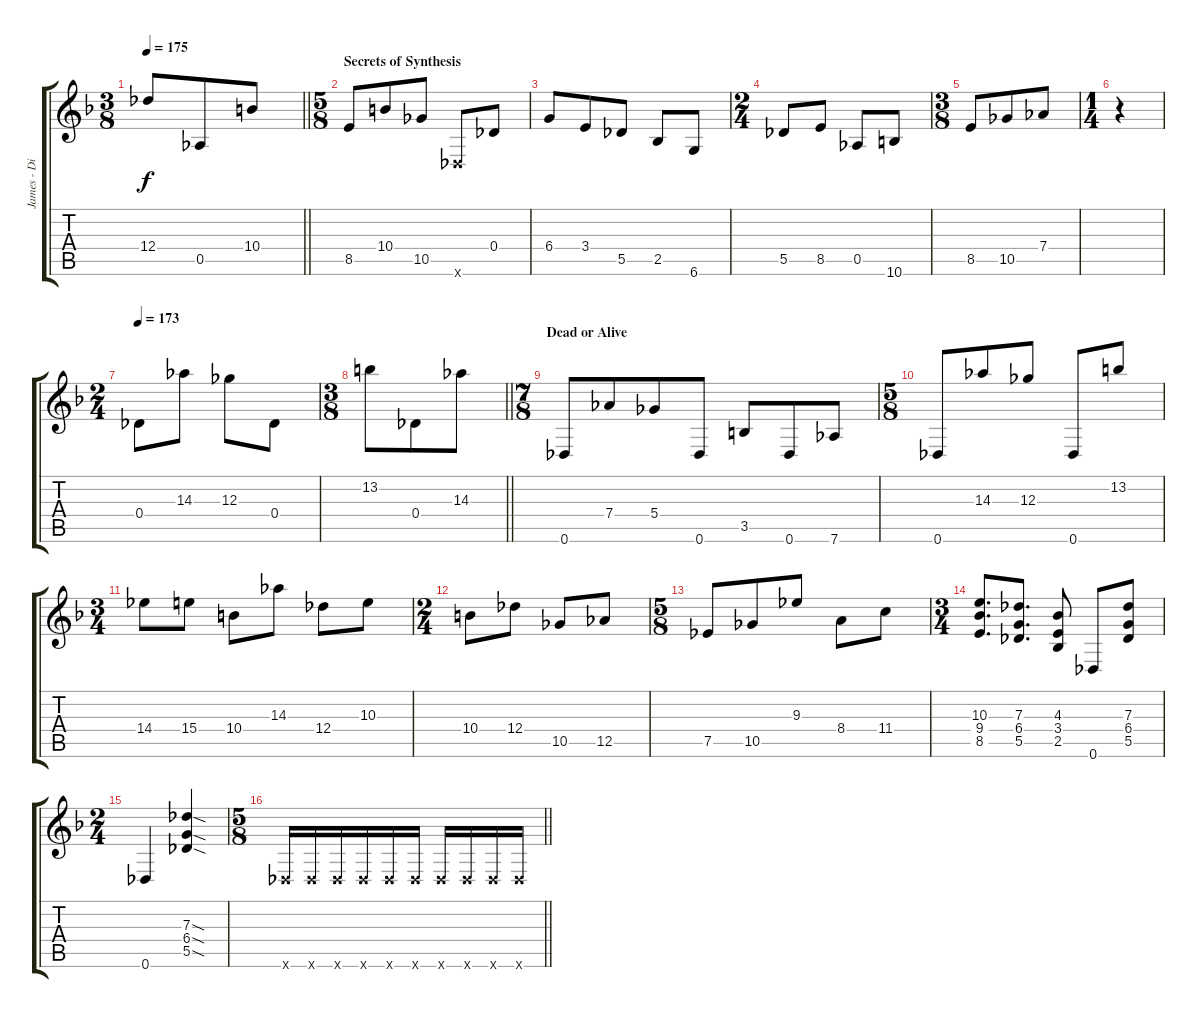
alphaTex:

\track ("James - Dist. Guitar" "James - Di") {instrument overdrivenguitar}
\staff {score tabs}
\tuning (Eb4 Bb3 Gb3 Db3 Ab2 Db2) {hide}
\ts (3 8)
\tempo 175
\clef g2
\barLineRight lightlight
\ks dminor
12.4.8{dy f} 0.5.8 10.4.8 |
\ts (5 8)
\section ("" "Secrets of Synthesis")
8.5.8 10.4.8 10.5.8 0.6{x}.8 0.4.8 |
6.4.8 3.4.8 5.5.8 2.5.8 6.6.8 |
\ts (2 4)
5.5.8 8.5.8 0.5.8 10.6.8 |
\ts (3 8)
8.5.8 10.5.8 7.4.8 |
\ts (1 4)
r.4 |
\ts (2 4)
\tempo 173
0.4.8 14.3.8 12.3.8 0.4.8 |
\ts (3 8)
\barLineRight lightlight
13.2.8 0.4.8 14.3.8 |
\ts (7 8)
\section ("" "Dead or Alive")
0.6.8 7.4.8 5.4.8 0.6.8 3.5.8 0.6.8 7.6.8 |
\ts (5 8)
0.6.8 14.3.8 12.3.8 0.6.8 13.2.8 |
\ts (3 4)
14.4.8 15.4.8 10.4.8 14.3.8 12.4.8 10.3.8 |
\ts (2 4)
10.4.8 12.4.8 10.5.8 12.5.8 |
\ts (5 8)
7.5.8 10.5.8 9.3.8 8.4.8 11.4.8 |
\ts (3 4)
(10.3 9.4 8.5).8{d} (7.3 6.4 5.5).8{d} (4.3 3.4 2.5).8 0.6.8 (7.3 6.4 5.5).8 |
\ts (2 4)
0.6.4 (7.3{sod} 6.4{sod} 5.5{sod}).4 |
\ts (5 8)
\barLineRight lightlight
0.6{x}.16 0.6{x}.16 0.6{x}.16 0.6{x}.16 0.6{x}.16 0.6{x}.16 0.6{x}.16 0.6{x}.16 0.6{x}.16 0.6{x}.16
